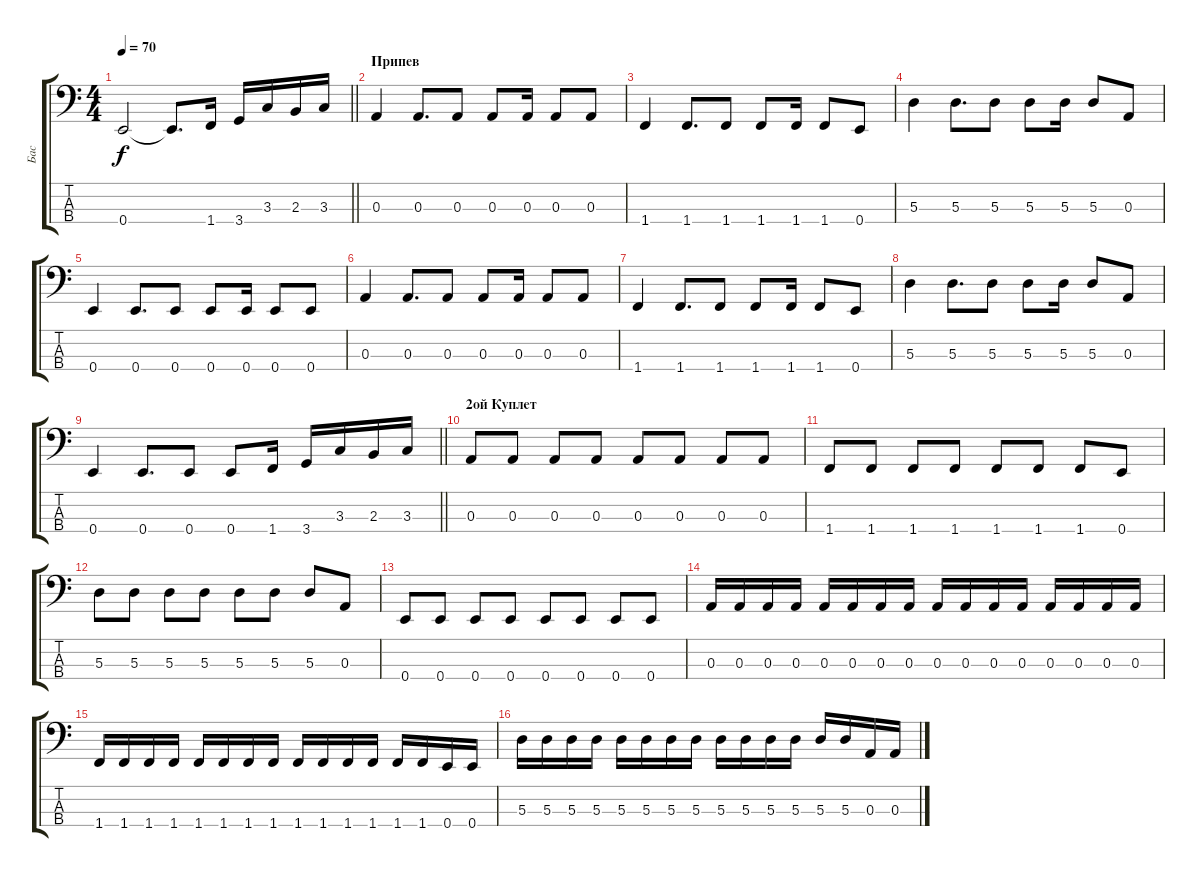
\track ("Бас" "Бас") {instrument electricbassfinger}
\staff {score tabs}
\tuning (G2 D2 A1 E1) {hide}
\ts (4 4)
\tempo 70
\clef f4
\barLineRight lightlight
\ks c
0.4.2{dy f} 0.4{t}.8{d} 1.4.16 3.4.16 3.3.16 2.3.16 3.3.16 |
\section ("" "Припев")
0.3.4 0.3.8{d} 0.3.8 0.3.8 0.3.16 0.3.8 0.3.8 |
1.4.4 1.4.8{d} 1.4.8 1.4.8 1.4.16 1.4.8 0.4.8 |
5.3.4 5.3.8{d} 5.3.8 5.3.8 5.3.16 5.3.8 0.3.8 |
0.4.4 0.4.8{d} 0.4.8 0.4.8 0.4.16 0.4.8 0.4.8 |
0.3.4 0.3.8{d} 0.3.8 0.3.8 0.3.16 0.3.8 0.3.8 |
1.4.4 1.4.8{d} 1.4.8 1.4.8 1.4.16 1.4.8 0.4.8 |
5.3.4 5.3.8{d} 5.3.8 5.3.8 5.3.16 5.3.8 0.3.8 |
\barLineRight lightlight
0.4.4 0.4.8{d} 0.4.8 0.4.8 1.4.16 3.4.16 3.3.16 2.3.16 3.3.16 |
\section ("" "2ой Куплет")
0.3.8 0.3.8 0.3.8 0.3.8 0.3.8 0.3.8 0.3.8 0.3.8 |
1.4.8 1.4.8 1.4.8 1.4.8 1.4.8 1.4.8 1.4.8 0.4.8 |
5.3.8 5.3.8 5.3.8 5.3.8 5.3.8 5.3.8 5.3.8 0.3.8 |
0.4.8 0.4.8 0.4.8 0.4.8 0.4.8 0.4.8 0.4.8 0.4.8 |
0.3.16 0.3.16 0.3.16 0.3.16 0.3.16 0.3.16 0.3.16 0.3.16 0.3.16 0.3.16 0.3.16 0.3.16 0.3.16 0.3.16 0.3.16 0.3.16 |
1.4.16 1.4.16 1.4.16 1.4.16 1.4.16 1.4.16 1.4.16 1.4.16 1.4.16 1.4.16 1.4.16 1.4.16 1.4.16 1.4.16 0.4.16 0.4.16 |
5.3.16 5.3.16 5.3.16 5.3.16 5.3.16 5.3.16 5.3.16 5.3.16 5.3.16 5.3.16 5.3.16 5.3.16 5.3.16 5.3.16 0.3.16 0.3.16
